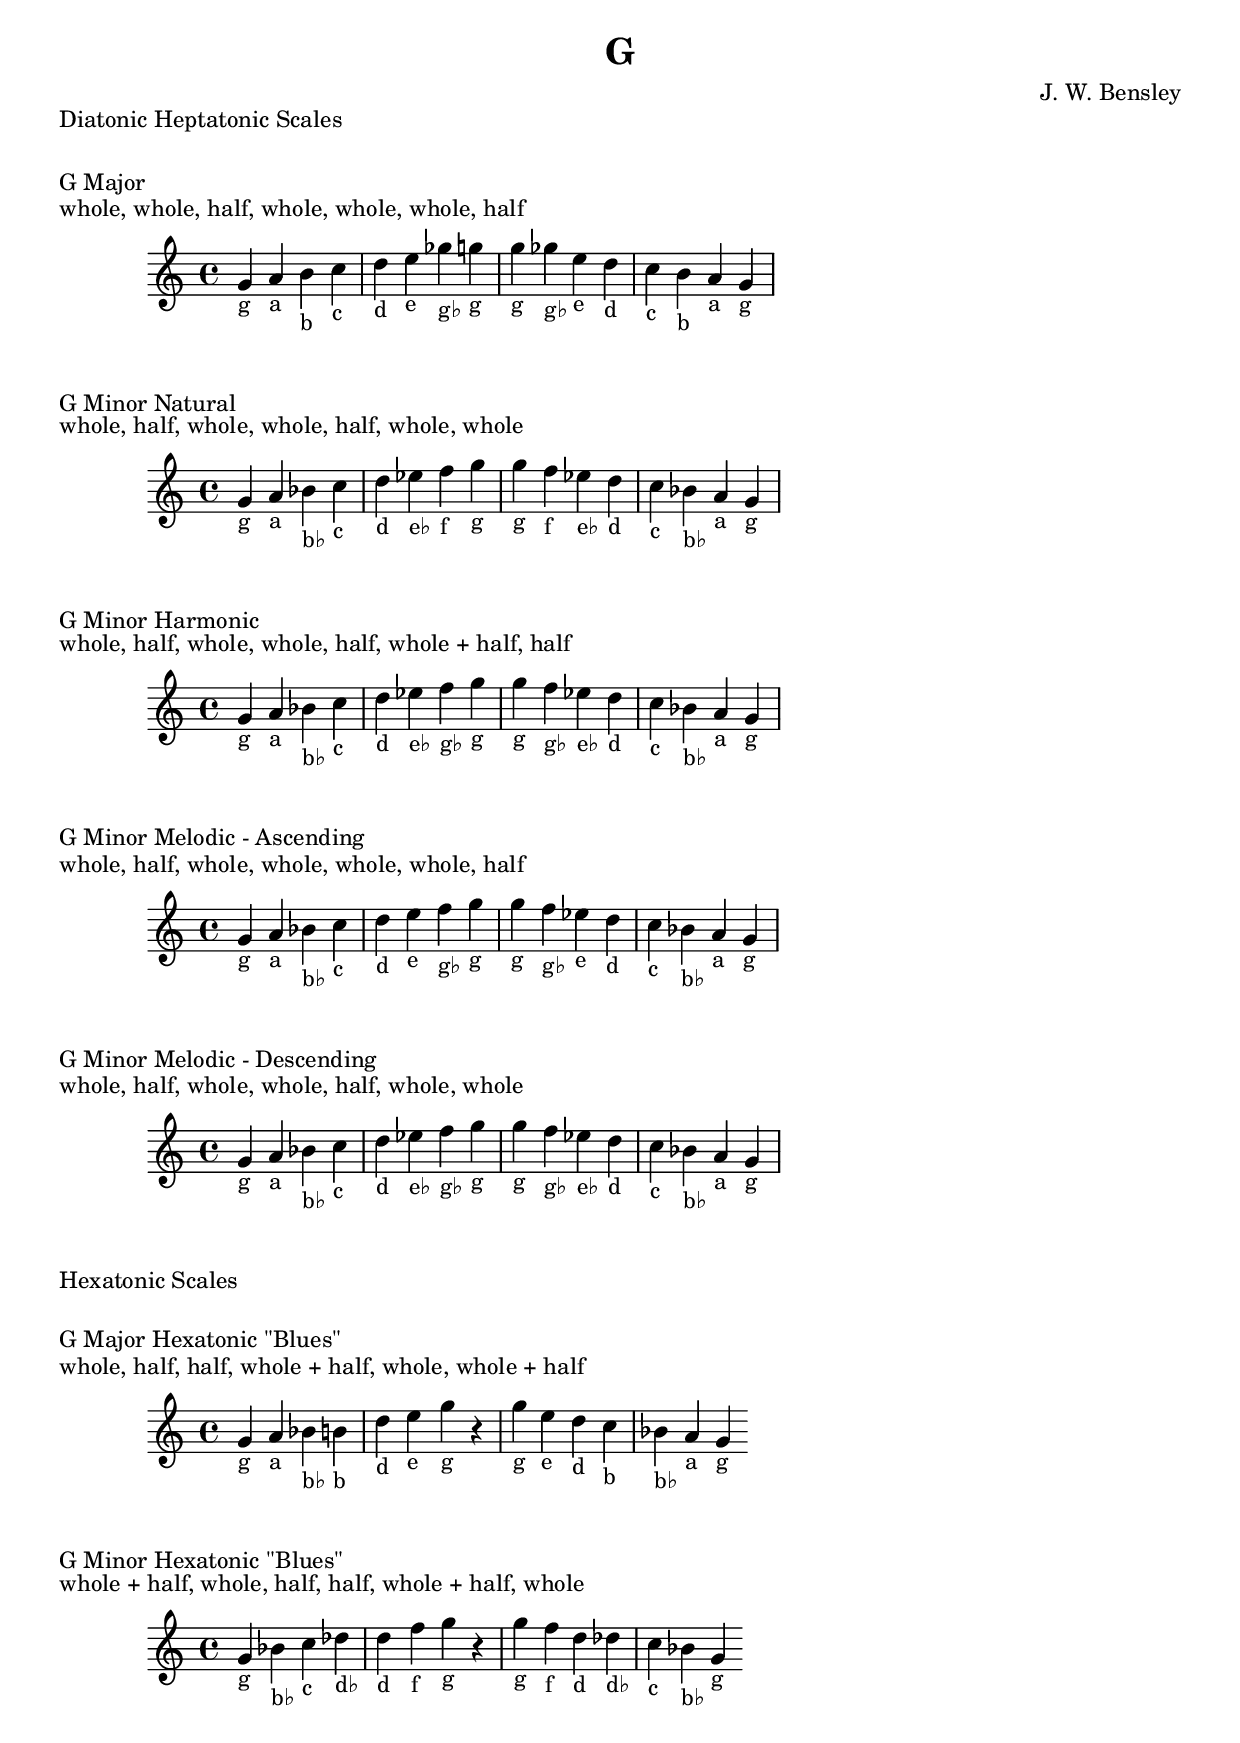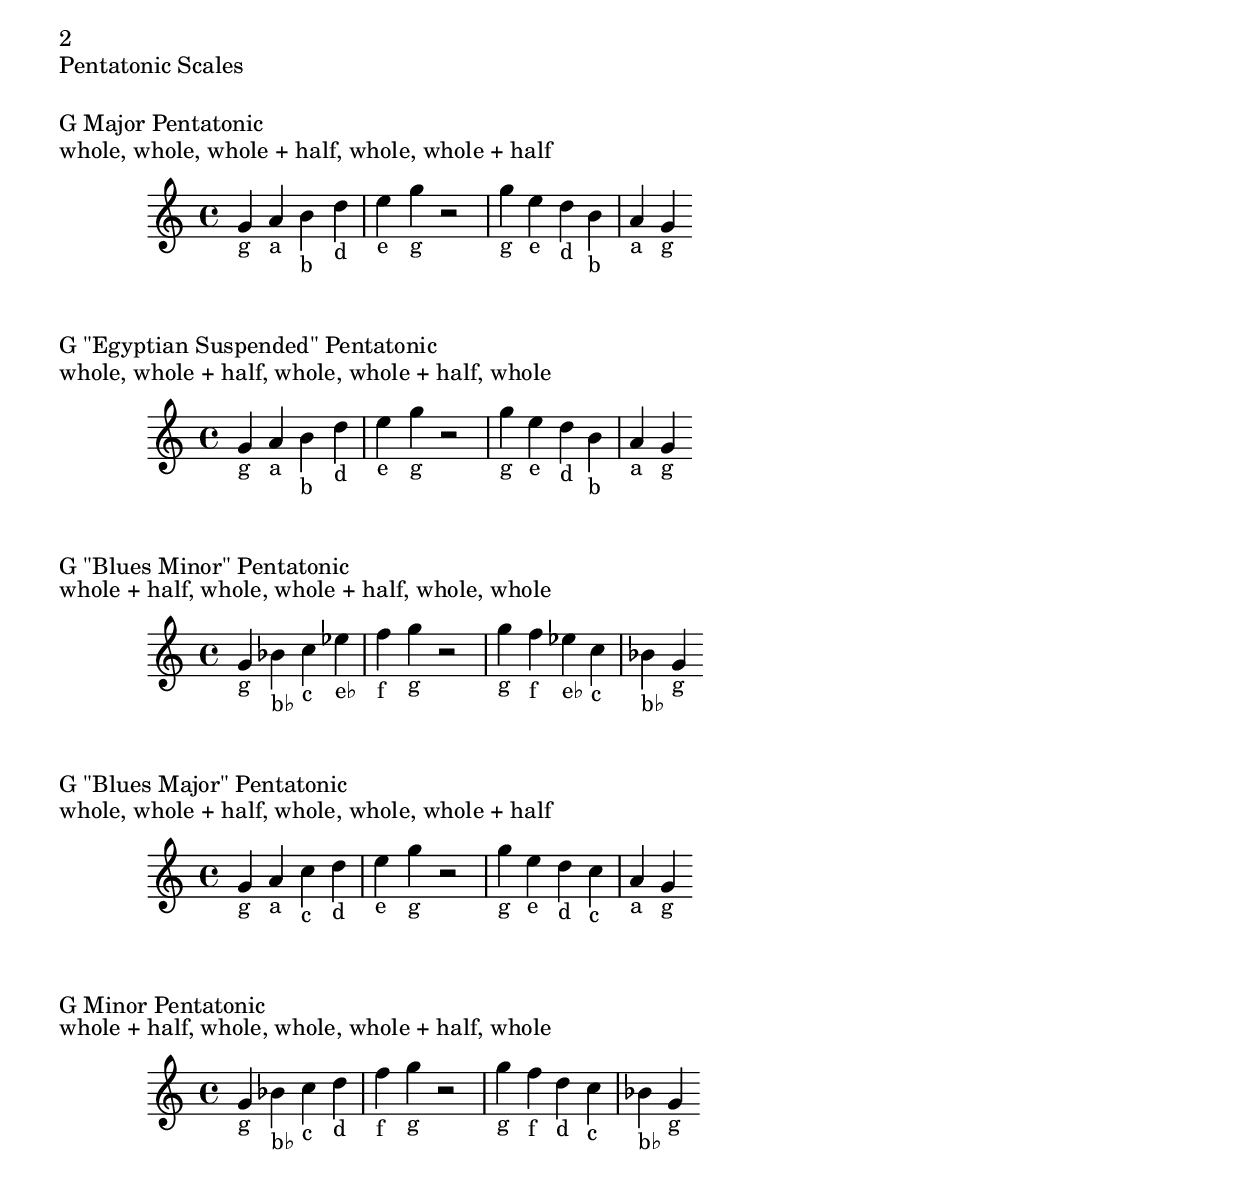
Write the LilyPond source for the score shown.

\version "2.18.2"
\language "english"

\header {
  title = "G"
  composer = "J. W. Bensley"
}\markup { "Diatonic Heptatonic Scales" }
\markup { \vspace #1 }

\markup { "G Major" }
\markup { "whole, whole, half, whole, whole, whole, half" }
\score {
  \new PianoStaff {
    \clef "treble"
    \relative g' {
        g4-"g"
        a-"a"
        b-"b"
        c-"c"
        d-"d"
        e-"e"
        gflat-"g♭"
        g-"g" |
        g-"g"
        gflat-"g♭"
        e-"e"
        d-"d"
        c-"c"
        b-"b"
        a-"a"
        g4-"g"
    }
  }
}

\markup { "G Minor Natural" }
\markup { "whole, half, whole, whole, half, whole, whole" }
\score {
  \new PianoStaff {
    \clef "treble"
    \relative g' {
        g4-"g"
        a-"a"
        bflat-"b♭"
        c-"c"
        d-"d"
        eflat-"e♭"
        f-"f"
        g-"g" |
        g-"g"
        f-"f"
        eflat-"e♭"
        d-"d"
        c-"c"
        bflat-"b♭"
        a-"a"
        g4-"g"
    }
  }
}


\markup { "G Minor Harmonic" }
\markup { "whole, half, whole, whole, half, whole + half, half" }
\score {
  \new PianoStaff {
    \clef "treble"
    \relative g' {
        g4-"g"
        a-"a"
        bflat-"b♭"
        c-"c"
        d-"d"
        eflat-"e♭"
        f-"g♭"
        g-"g" |
        g-"g"
        f-"g♭"
        eflat-"e♭"
        d-"d"
        c-"c"
        bflat-"b♭"
        a-"a"
        g4-"g"
    }
  }
}

\markup { "G Minor Melodic - Ascending" }
\markup { "whole, half, whole, whole, whole, whole, half" }
\score {
  \new PianoStaff {
    \clef "treble"
    \relative g' {
        g4-"g"
        a-"a"
        bflat-"b♭"
        c-"c"
        d-"d"
        e-"e"
        f-"g♭"
        g-"g" |
        g-"g"
        f-"g♭"
        eflat-"e"
        d-"d"
        c-"c"
        bflat-"b♭"
        a-"a"
        g4-"g"
    }
  }
}

\markup { "G Minor Melodic - Descending" }
\markup { "whole, half, whole, whole, half, whole, whole" }
\score {
  \new PianoStaff {
    \clef "treble"
    \relative g' {
        g4-"g"
        a-"a"
        bflat-"b♭"
        c-"c"
        d-"d"
        eflat-"e♭"
        f-"g♭"
        g-"g" |
        g-"g"
        f-"g♭"
        eflat-"e♭"
        d-"d"
        c-"c"
        bflat-"b♭"
        a-"a"
        g4-"g"
    }
  }
}

\markup { "Hexatonic Scales" }
\markup { \vspace #1 }

\markup { "G Major Hexatonic \"Blues\"" }
\markup { "whole, half, half, whole + half, whole, whole + half" }
\score {
  \new PianoStaff {
    \clef "treble"
    \relative g' {
        g4-"g"
        a-"a"
        bflat-"b♭"
        b-"b"
        d-"d"
        e-"e"
        g-"g"
        r4
        g4-"g"
        e-"e"
        d-"d"
        c-"b"
        bflat-"b♭"
        a-"a"
        g-"g"
    }
  }
}

\markup { "G Minor Hexatonic \"Blues\"" }
\markup { "whole + half, whole, half, half, whole + half, whole" }
\score {
  \new PianoStaff {
    \time 4/4
    \clef "treble"
    \relative g' {
        g4-"g"
        bflat-"b♭"
        c-"c"
        dflat-"d♭"
        d-"d"
        f-"f"
        g-"g"
        r4
        g4-"g"
        f-"f"
        d-"d"
        dflat-"d♭"
        c-"c"
        bflat-"b♭"
        g-"g"
    }
  }
}

\markup { "Pentatonic Scales" }
\markup { \vspace #1 }

\markup { "G Major Pentatonic" }
\markup { "whole, whole, whole + half, whole, whole + half" }
\score {
  \new PianoStaff {
    \clef "treble"
    \relative g' {
        g4-"g"
        a-"a"
        b-"b"
        d-"d"
        e-"e"
        g-"g"
        r2 |
        g4-"g"
        e-"e"
        d-"d"
        b-"b"
        a-"a"
        g-"g"
    }
  }
}

\markup { "G \"Egyptian Suspended\" Pentatonic" }
\markup { "whole, whole + half, whole, whole + half, whole" }
\score {
  \new PianoStaff {
    \clef "treble"
    \relative g' {
        g4-"g"
        a-"a"
        b-"b"
        d-"d"
        e-"e"
        g-"g"
        r2 |
        g4-"g"
        e-"e"
        d-"d"
        b-"b"
        a-"a"
        g-"g"
    }
  }
}

\markup { "G \"Blues Minor\" Pentatonic" }
\markup { "whole + half, whole, whole + half, whole, whole" }
\score {
  \new PianoStaff {
    \clef "treble"
    \relative g' {
        g4-"g"
        bflat-"b♭"
        c-"c"
        eflat-"e♭"
        f-"f"
        g-"g"
        r2 |
        g4-"g"
        f-"f"
        eflat-"e♭"
        c-"c"
        bflat-"b♭"
        g-"g"
    }
  }
}

\markup { "G \"Blues Major\" Pentatonic" }
\markup { "whole, whole + half, whole, whole, whole + half" }
\score {
  \new PianoStaff {
    \clef "treble"
    \relative g' {
        g4-"g"
        a-"a"
        c-"c"
        d-"d"
        e-"e"
        g-"g"
        r2 |
        g4-"g"
        e-"e"
        d-"d"
        c-"c"
        a-"a"
        g-"g"
    }
  }
}

\markup { "G Minor Pentatonic" }
\markup { "whole + half, whole, whole, whole + half, whole" }
\score {
  \new PianoStaff {
    \clef "treble"
    \relative g' {
        g4-"g"
        bflat-"b♭"
        c-"c"
        d-"d"
        f-"f"
        g-"g"
        r2 |
        g4-"g"
        f-"f"
        d-"d"
        c-"c"
        bflat-"b♭"
        g-"g"
    }
  }
}
